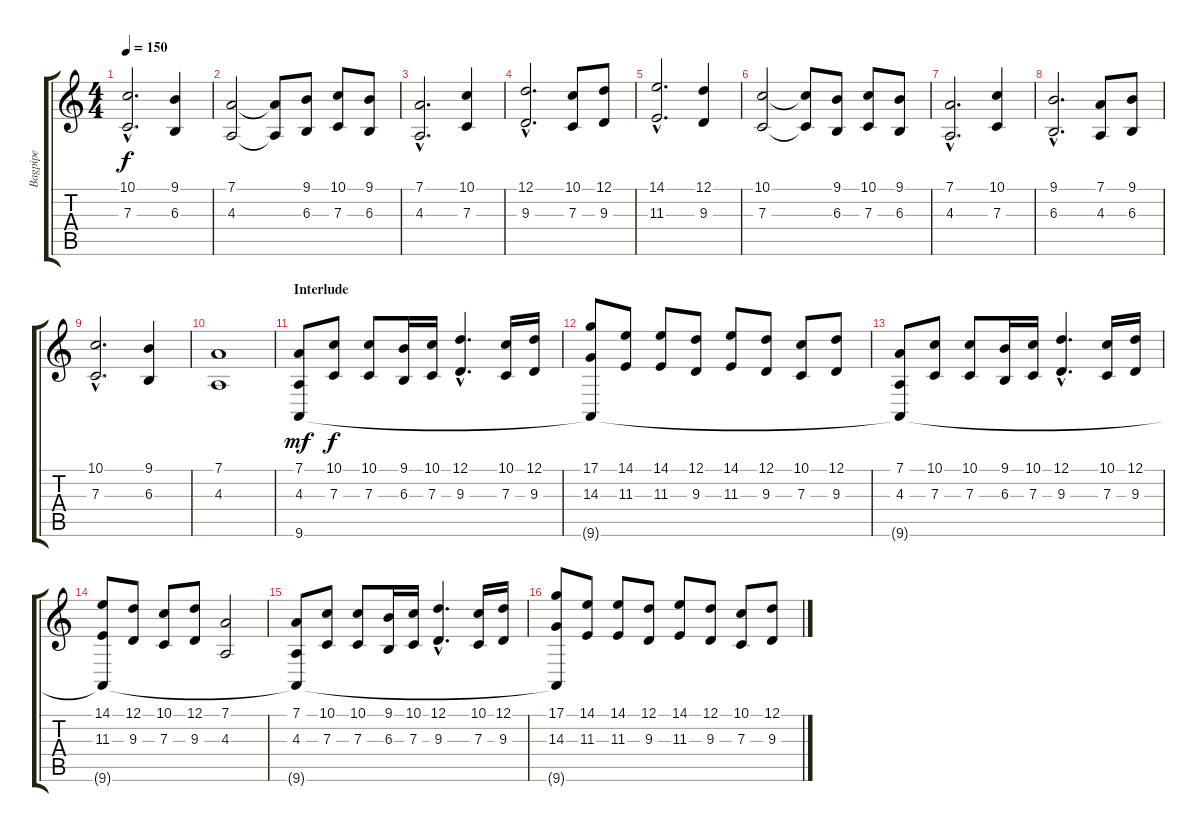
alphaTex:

\track ("Bagpipe" "Bagpipe") {instrument bagpipe}
\staff {score tabs}
\tuning (D4 A3 F3 C3 G2 C2) {hide}
\ts (4 4)
\tempo 150
\clef g2
\ks c
(10.1{hac} 7.3{hac}).2{d dy f} (9.1 6.3).4 |
(7.1 4.3).2 (7.1{t} 4.3{t}).8 (9.1 6.3).8 (10.1 7.3).8 (9.1 6.3).8 |
(7.1{hac} 4.3{hac}).2{d} (10.1 7.3).4 |
(12.1{hac} 9.3{hac}).2{d} (10.1 7.3).8 (12.1 9.3).8 |
(14.1{hac} 11.3{hac}).2{d} (12.1 9.3).4 |
(10.1 7.3).2 (10.1{t} 7.3{t}).8 (9.1 6.3).8 (10.1 7.3).8 (9.1 6.3).8 |
(7.1{hac} 4.3{hac}).2{d} (10.1 7.3).4 |
(9.1{hac} 6.3{hac}).2{d} (7.1 4.3).8 (9.1 6.3).8 |
(10.1{hac} 7.3{hac}).2{d} (9.1 6.3).4 |
(7.1 4.3).1 |
\section ("" "Interlude")
(7.1 4.3 9.6).8{dy mf} (10.1 7.3).8{dy f} (10.1 7.3).8 (9.1 6.3).16 (10.1 7.3).16 (12.1{hac} 9.3{hac}).4{d} (10.1 7.3).16 (12.1 9.3).16 |
(17.1 14.3 9.6{t}).8 (14.1 11.3).8 (14.1 11.3).8 (12.1 9.3).8 (14.1 11.3).8 (12.1 9.3).8 (10.1 7.3).8 (12.1 9.3).8 |
(7.1 4.3 9.6{t}).8 (10.1 7.3).8 (10.1 7.3).8 (9.1 6.3).16 (10.1 7.3).16 (12.1{hac} 9.3{hac}).4{d} (10.1 7.3).16 (12.1 9.3).16 |
(14.1 11.3 9.6{t}).8 (12.1 9.3).8 (10.1 7.3).8 (12.1 9.3).8 (7.1 4.3).2 |
(7.1 4.3 9.6{t}).8 (10.1 7.3).8 (10.1 7.3).8 (9.1 6.3).16 (10.1 7.3).16 (12.1{hac} 9.3{hac}).4{d} (10.1 7.3).16 (12.1 9.3).16 |
(17.1 14.3 9.6{t}).8 (14.1 11.3).8 (14.1 11.3).8 (12.1 9.3).8 (14.1 11.3).8 (12.1 9.3).8 (10.1 7.3).8 (12.1 9.3).8
